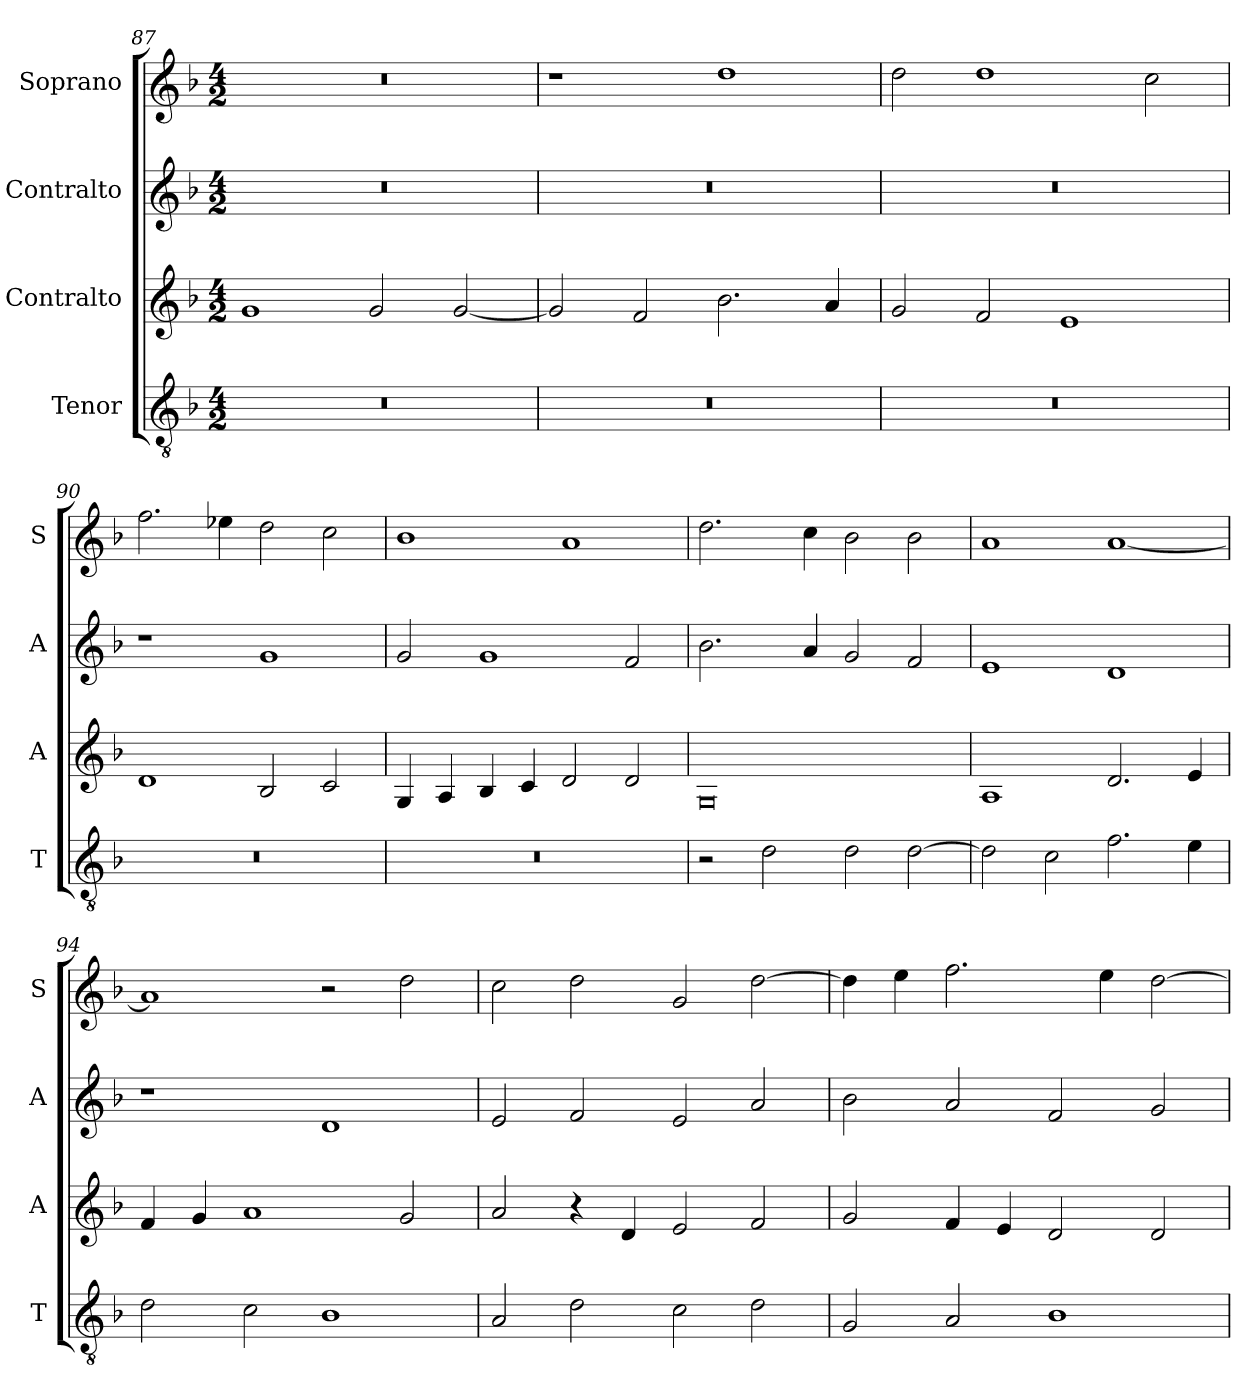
**kern	**kern	**kern	**kern
*part4	*part3	*part2	*part1
*staff4	*staff3	*staff2	*staff1
*I"Tenor	*I"Contralto	*I"Contralto	*I"Soprano
*I'T	*I'A	*I'A	*I'S
*clefGv2	*clefG2	*clefG2	*clefG2
*k[b-]	*k[b-]	*k[b-]	*k[b-]
*G:dor	*G:dor	*G:dor	*G:dor
*M4/2	*M4/2	*M4/2	*M4/2
=87	=87	=87	=87
0r	1g	0r	0r
.	2g	.	.
.	[2g	.	.
=88	=88	=88	=88
0r	2g]	0r	1r
.	2f	.	.
.	2.b-	.	1dd
.	4a	.	.
=89	=89	=89	=89
0r	2g	0r	2dd
.	2f	.	1dd
.	1e	.	.
.	.	.	2cc
=90	=90	=90	=90
0r	1d	1r	2.ff
.	.	.	4ee-X
.	2B-	1g	2dd
.	2c	.	2cc
=91	=91	=91	=91
0r	4G	2g	1b-
.	4A	.	.
.	4B-	1g	.
.	4c	.	.
.	2d	.	1a
.	2d	2f	.
=92	=92	=92	=92
2r	0G	2.b-	2.dd
2d	.	.	.
.	.	4a	4cc
2d	.	2g	2b-
[2d	.	2f	2b-
=93	=93	=93	=93
2d]	1A	1e	1a
2c	.	.	.
2.f	2.d	1d	[1a
4e	4e	.	.
=94	=94	=94	=94
2d	4f	1r	1a]
.	4g	.	.
2c	1a	.	.
1B-	.	1d	2r
.	2g	.	2dd
=95	=95	=95	=95
2A	2a	2e	2cc
2d	4r	2f	2dd
.	4d	.	.
2c	2e	2e	2g
2d	2f	2a	[2dd
=96	=96	=96	=96
2G	2g	2b-	4dd]
.	.	.	4ee
2A	4f	2a	2.ff
.	4e	.	.
1B-	2d	2f	.
.	.	.	4ee
.	2d	2g	[2dd
=	=	=	=
*-	*-	*-	*-
